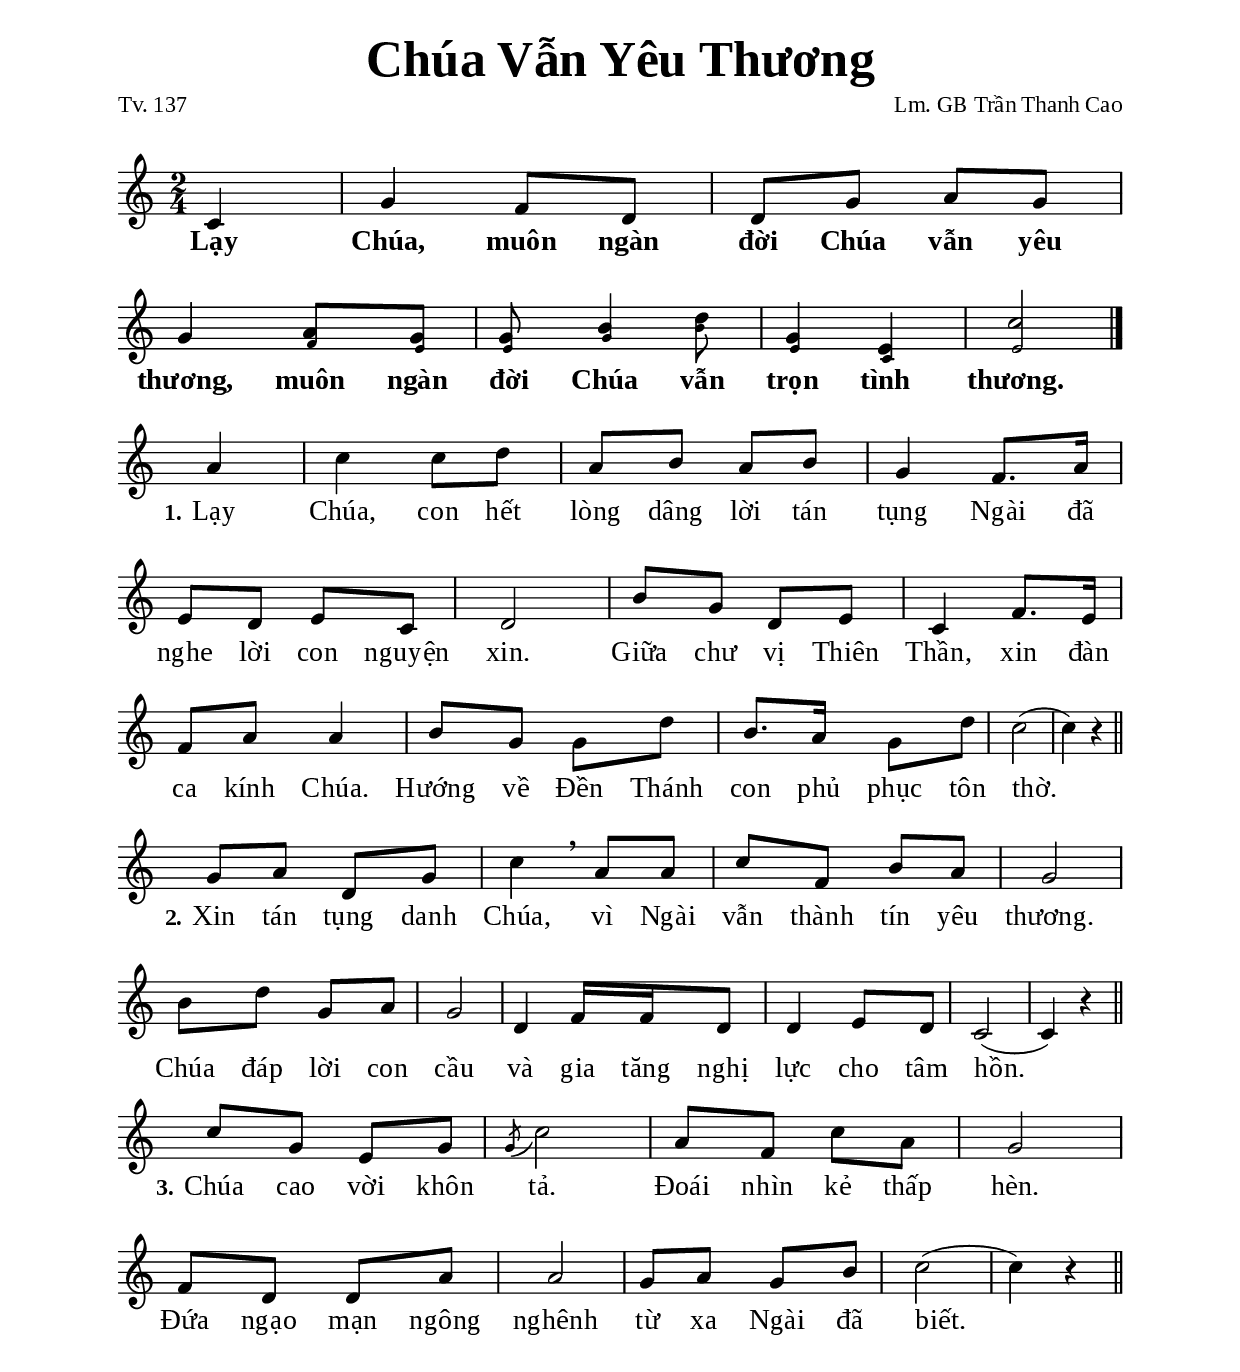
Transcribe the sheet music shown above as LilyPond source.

% Cài đặt chung
\version "2.22.1"
\include "english.ly"

\header {
  title = \markup { \fontsize #3 "Chúa Vẫn Yêu Thương" }
  poet = "Tv. 137"
  composer = "Lm. GB Trần Thanh Cao"
  arranger = " "
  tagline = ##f
}

% Nhạc điệp khúc
nhacDiepKhucSop = \relative c' {
  \partial 4 c4 |
  g' f8 d |
  d g a g |
  g4 a8 g |
  g b4 d8 |
  g,4 e |
  c'2 \bar "|."
}

nhacDiepKhucBas = \relative c' {
  \override NoteHead.font-size = #-2
  \skip 4
  \skip 2
  \skip 2
  \skip 4 f8 e |
  e g4 b8 |
  e,4 c |
  e2
}

% Nhạc phiên khúc
nhacPhienKhucMot = \relative c'' {
  \partial 4 a4 |
  c c8 d |
  a b a b |
  g4 f8. a16 |
  e8 d e c |
  d2 |
  b'8 g d e |
  c4 f8. e16 |
  f8 a a4 |
  b8 g g d' |
  b8. a16 g8 d' |
  c2 ( |
  c4) r \bar "||"
}

nhacPhienKhucHai = \relative c'' {
  g8 a d, g |
  c4 \breathe a8 a |
  c f, b a |
  g2 |
  b8 d g, a |
  g2 |
  d4 f16 f d8 |
  d4 e8 d |
  c2 ( |
  c4) r \bar "||"
}

nhacPhienKhucBa = \relative c'' {
  c8 g e g |
  \acciaccatura g8 c2 |
  a8 f c' a |
  g2 |
  f8 d d a' |
  a2 |
  g8 a g b |
  c2 ( |
  c4) r \bar "||"
}

% Lời điệp khúc
loiDiepKhuc = \lyricmode {
  Lạy Chúa, muôn ngàn đời Chúa vẫn yêu thương,
  muôn ngàn đời Chúa vẫn trọn tình thương.
}

% Lời phiên khúc
loiPhienKhucMot = \lyricmode {
  \set stanza = #"1."
  Lạy Chúa, con hết lòng dâng lời tán tụng Ngài
  đã nghe lời con nguyện xin.
  Giữa chư vị Thiên Thần, xin đàn ca kính Chúa.
  Hướng về Đền Thánh con phủ phục tôn thờ.
}

loiPhienKhucHai = \lyricmode {
  \set stanza = #"2."
  Xin tán tụng danh Chúa,
  vì Ngài vẫn thành tín yêu thương.
  Chúa đáp lời con cầu
  và gia tăng nghị lực cho tâm hồn.
}

loiPhienKhucBa = \lyricmode {
  \set stanza = #"3."
  Chúa cao vời khôn tả.
  Đoái nhìn kẻ thấp hèn.
  Đứa ngạo mạn ngông nghênh
  từ xa Ngài đã biết.
}


% Dàn trang
\paper {
  #(set-paper-size "a4")
  top-margin = 15\mm
  bottom-margin = 10\mm
  left-margin = 20\mm
  right-margin = 20\mm
  indent = #0
  #(define fonts
    (make-pango-font-tree
      "Liberation Serif"
      "Liberation Serif"
      "Liberation Serif"
      (/ 20 20)))
  page-count = #1
  system-system-spacing = #'((basic-distance . 13))
  score-system-spacing = #'((basic-distance . 13))
}

% Thiết lập tông và nhịp
TongNhip = { \key c \major \time 2/4 }

% Đổi kích thước nốt cho bè phụ
notBePhu =
#(define-music-function (font-size music) (number? ly:music?)
   (for-some-music
     (lambda (m)
       (if (music-is-of-type? m 'rhythmic-event)
           (begin
             (set! (ly:music-property m 'tweaks)
                   (cons `(font-size . ,font-size)
                         (ly:music-property m 'tweaks)))
             #t)
           #f))
     music)
   music)

\score {
  \new ChoirStaff <<
    \new Staff = diepKhuc \with {
        \consists "Merge_rests_engraver"
        %\magnifyStaff #(magstep +1)
        printPartCombineTexts = ##f
      }
      <<
      \new Voice \TongNhip \partCombine 
        \nhacDiepKhucSop
        \notBePhu -3 { \nhacDiepKhucBas }
      \new NullVoice = nhacThamChieu \nhacDiepKhucSop
      \new Lyrics \lyricsto nhacThamChieu \loiDiepKhuc
      >>
  >>
  \layout {
    \override Lyrics.LyricText.font-series = #'bold
    \override Lyrics.LyricText.font-size = #+2
    \override Lyrics.LyricSpace.minimum-distance = #4
    \override Score.BarNumber.break-visibility = ##(#f #f #f)
    \override Score.SpacingSpanner.uniform-stretching = ##t
  }
}

\score {
  \new ChoirStaff <<
    \new Staff = phienKhuc \with {
        %\magnifyStaff #(magstep +1)
      }
      <<
      \new Voice = beSop {
        \key c \major \time 2/4 \nhacPhienKhucMot
      }
    >>
    \new Lyrics \lyricsto beSop \loiPhienKhucMot
  >>
  \layout {
    \override Staff.TimeSignature.transparent = ##t
    \override Lyrics.LyricText.font-size = #+2
    \override Lyrics.LyricSpace.minimum-distance = #2.5
    \override Score.BarNumber.break-visibility = ##(#f #f #f)
    \override Score.SpacingSpanner.uniform-stretching = ##t
  } 
}

\score {
  \new ChoirStaff <<
    \new Staff = phienKhuc \with {
        %\magnifyStaff #(magstep +1)
      }
      <<
      \new Voice = beSop {
        \key c \major \time 2/4 \nhacPhienKhucHai
      }
    >>
    \new Lyrics \lyricsto beSop \loiPhienKhucHai
  >>
  \layout {
    \override Staff.TimeSignature.transparent = ##t
    \override Lyrics.LyricText.font-size = #+2
    \override Lyrics.LyricSpace.minimum-distance = #2.5
    \override Score.BarNumber.break-visibility = ##(#f #f #f)
    \override Score.SpacingSpanner.uniform-stretching = ##t
  } 
}

\score {
  \new ChoirStaff <<
    \new Staff = phienKhuc \with {
        %\magnifyStaff #(magstep +1)
      }
      <<
      \new Voice = beSop {
        \key c \major \time 2/4 \nhacPhienKhucBa
      }
    >>
    \new Lyrics \lyricsto beSop \loiPhienKhucBa
  >>
  \layout {
    \override Staff.TimeSignature.transparent = ##t
    \override Lyrics.LyricText.font-size = #+2
    \override Lyrics.LyricSpace.minimum-distance = #3
    \override Score.BarNumber.break-visibility = ##(#f #f #f)
    \override Score.SpacingSpanner.uniform-stretching = ##t
  } 
}
